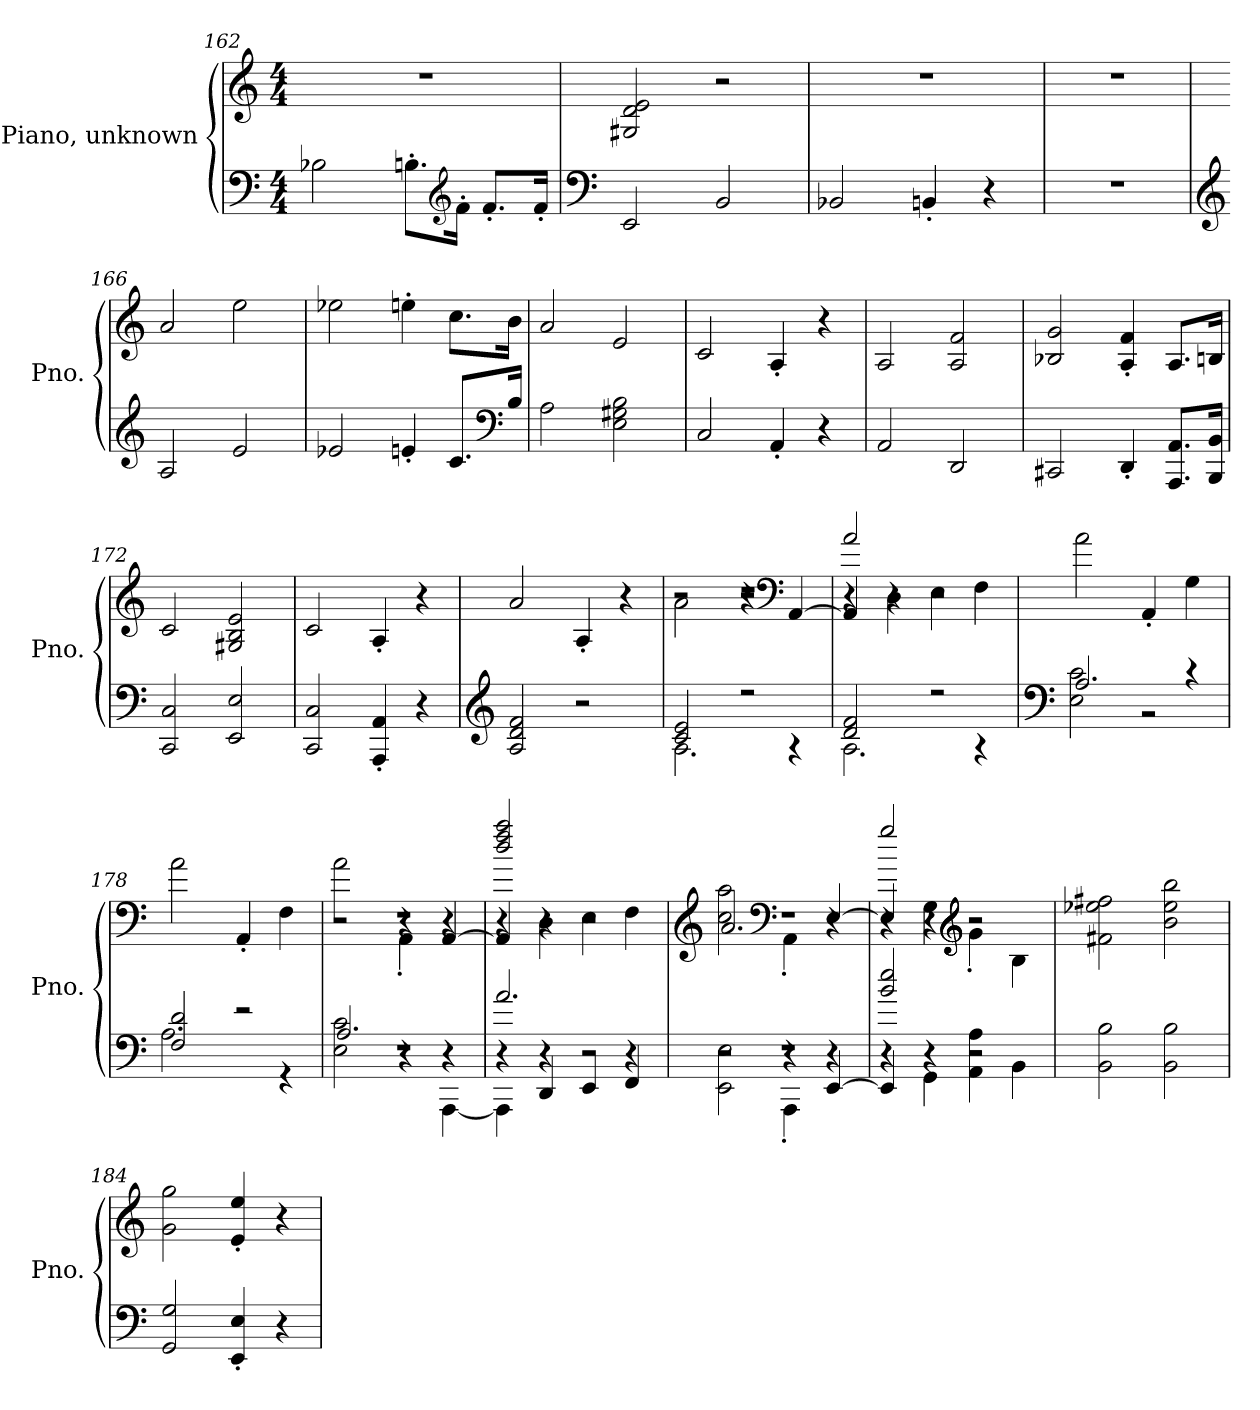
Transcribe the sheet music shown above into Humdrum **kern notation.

**kern	**kern
*part1	*part1
*staff2	*staff1
*I"Piano, unknown	*
*I'Pno.	*
!!LO:LB:g=z
*clefF4	*clefG2
*k[]	*k[]
*M4/4	*M4/4
=162	=162
2B-X\	1r
8.Bn'\L	.
*clefG2	*
16f'\Jk	.
8.f'/L	.
16f'/Jk	.
=163	=163
*clefF4	*
2EE/	2G#X/ 2d/ 2e/
2BB/	2r
=164	=164
2BB-X/	1r
4BBn'/	.
4r	.
=165	=165
1r	1r
=166	=166
*clefG2	*
2A/	2a/
2e/	2ee\
=167	=167
2e-X/	2ee-X\
4en'/	4een'\
8.c/L	8.cc\L
*clefF4	*
16B/Jk	16b\Jk
=168	=168
2A\	2a/
2E\ 2G#X\ 2B\	2e/
=169	=169
2C/	2c/
4AA'/	4A'/
4r	4r
!!LO:LB:g=z
=170	=170
2AA/	2A/
2DD/	2A/ 2f/
=171	=171
2CC#X/	2B-X/ 2g/
4DD'/	4A/' 4f/'
8.AAA/ 8.AA/L	8.A/L
16BBB/ 16BB/Jk	16Bn/Jk
=172	=172
2CC/ 2C/	2c/
2EE/ 2E/	2G#X/ 2B/ 2e/
=173	=173
2CC/ 2C/	2c/
4AAA/' 4AA/'	4A'/
4r	4r
=174	=174
*clefG2	*
2A/ 2d/ 2f/	2a/
2r	4A'/
.	4r
=175	=175
*^	*^
*	*	*	*^
2c/ 2e/	2.A\	1r	2a\	2r
2r	.	.	2r	4r
*	*	*clefF4	*	*
.	4r	.	.	[4AA/
=176	=176	=176	=176	=176
2d/ 2f/	2.A\	2a/	4r	4AA/]
.	.	.	4D\	4r
2r	.	2r	4E\	2r
.	4r	.	4F\	.
*	*	*v	*v	*v
=177	=177	=177
*clefF4	*	*
2.A/	2E\ 2c\	2a\
.	2r	4AA'/
4r	.	4G\
!!LO:LB:g=z
=178	=178	=178
2F/ 2d/	2.A\	2a\
2r	.	4AA'/
.	4r	4F\
=179	=179	=179
*	*^	*^
*	*	*	*	*^
1r	2E\ 2c\	2.A/	1r	2a\	2r
.	4r	.	.	4AA'\	4r
.	[4AAA\	4r	.	4r	[4AA/
=180	=180	=180	=180	=180	=180
2.a/	4AAA\]	4r	2dd/ 2ff/ 2aa/	4r	4AA/]
.	4r	4DD/	.	4D\	4r
.	2r	4EE/	2r	4E\	2r
4r	.	4FF/	.	4F\	.
=181	=181	=181	=181	=181	=181
*	*	*	*clefG2	*	*
1r	2EE\ 2E\	2r	1r	2cc\ 2aa\	2.a/
*	*	*	*clefF4	*	*
.	4AAA'\	4r	.	4AA'\	.
.	4r	[4EE/	.	4r	[4E/
=182	=182	=182	=182	=182	=182
2b/ 2ee/	4r	4EE/]	2gg/	4r	4E/]
.	4GG\	4r	.	4G\	4r
*	*	*	*clefG2	*	*
2r	4AA\ 4A\	2r	2r	4g'\	2r
.	4BB\	.	.	4B\	.
*v	*v	*v	*	*	*
*	*v	*v	*v
=183	=183
2BB\ 2B\	2f#X\ 2ee-X\ 2ff#X\
2BB\ 2B\	2b\ 2ee-\ 2bb\
=184	=184
2GG/ 2G/	2g\ 2gg\
4EE/' 4E/'	4e/' 4ee/'
4r	4r
=	=
*-	*-
